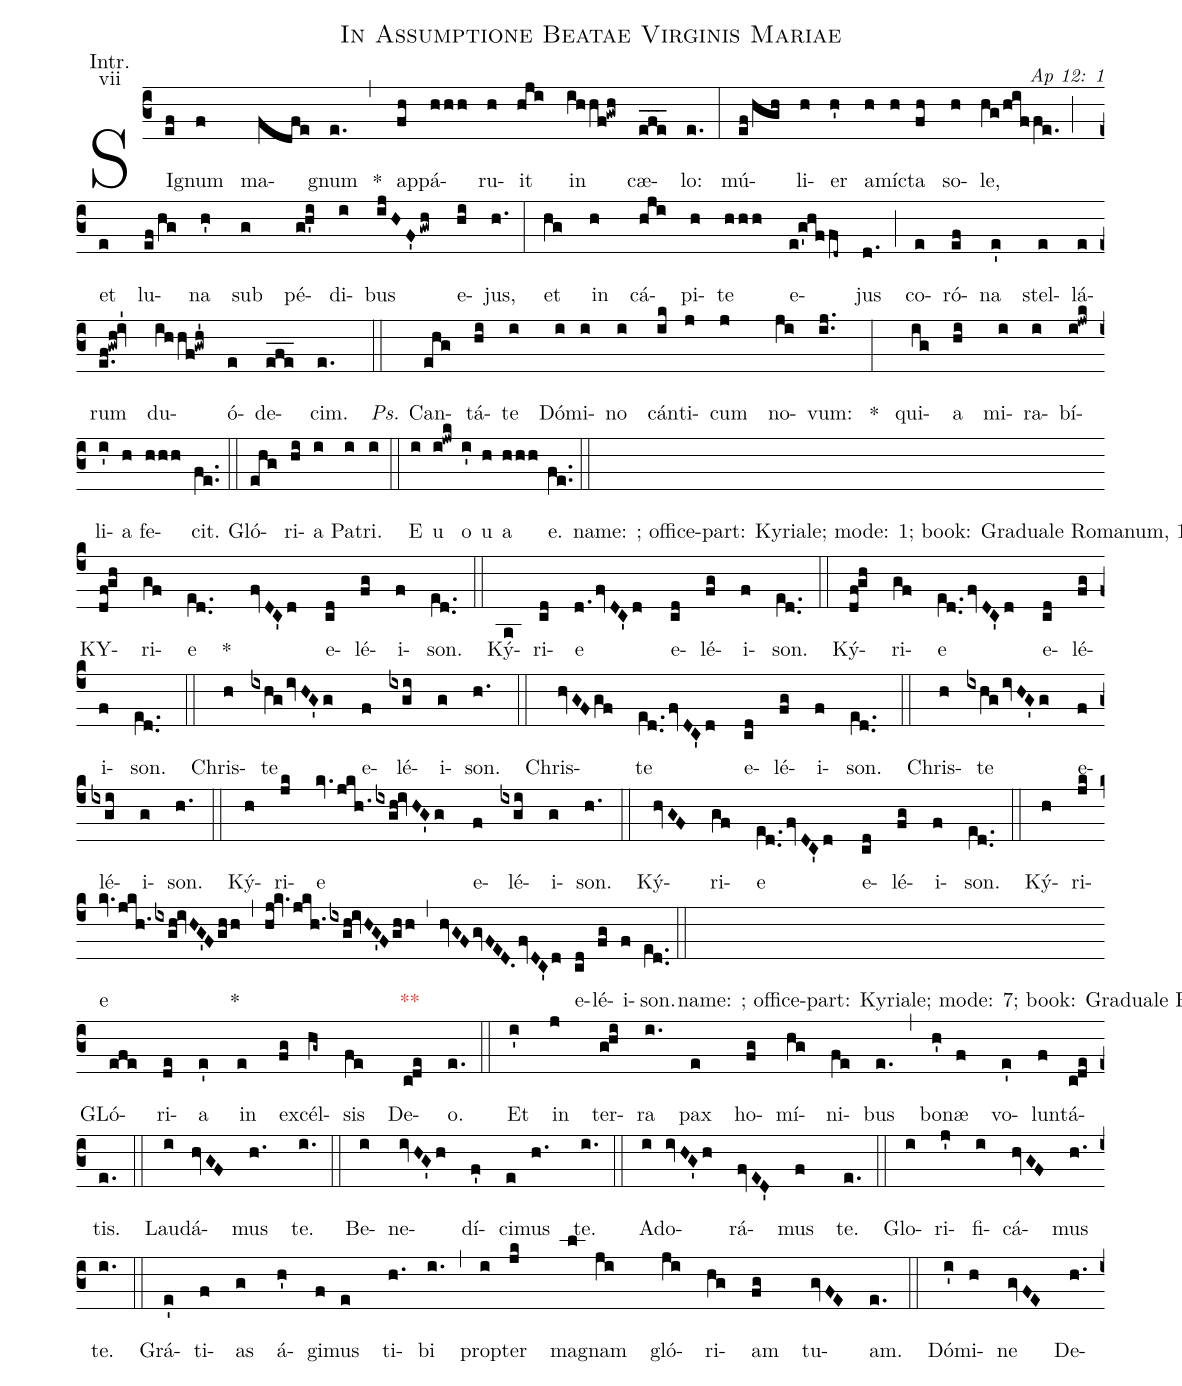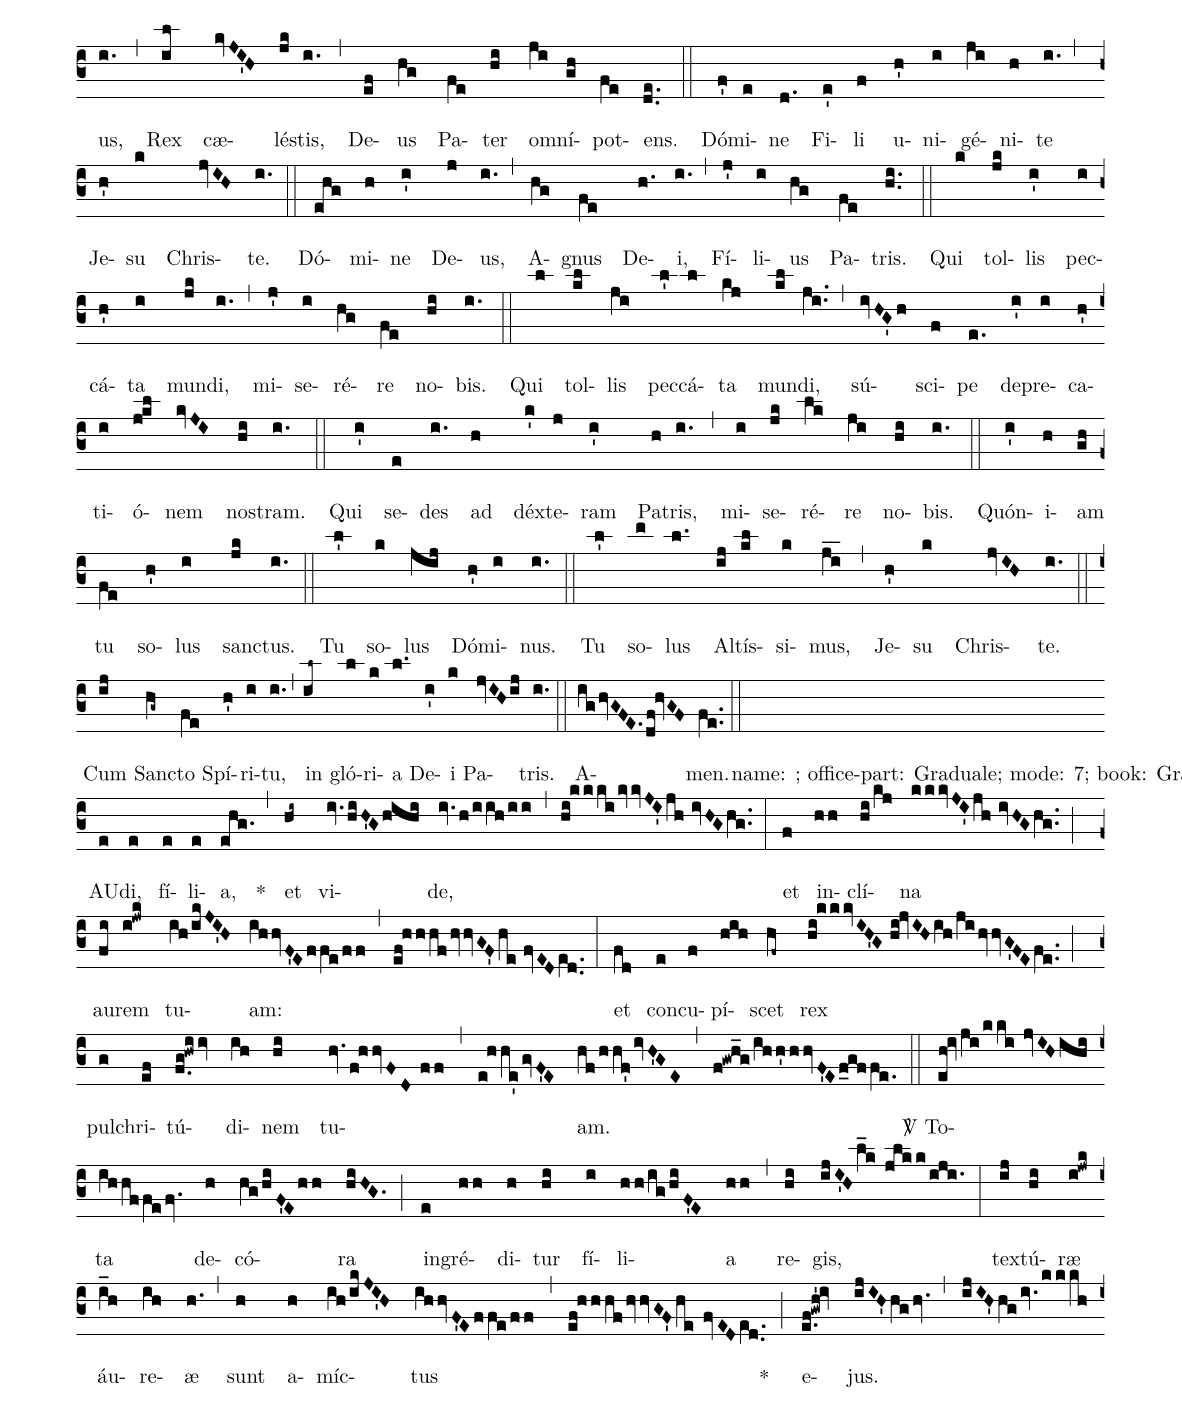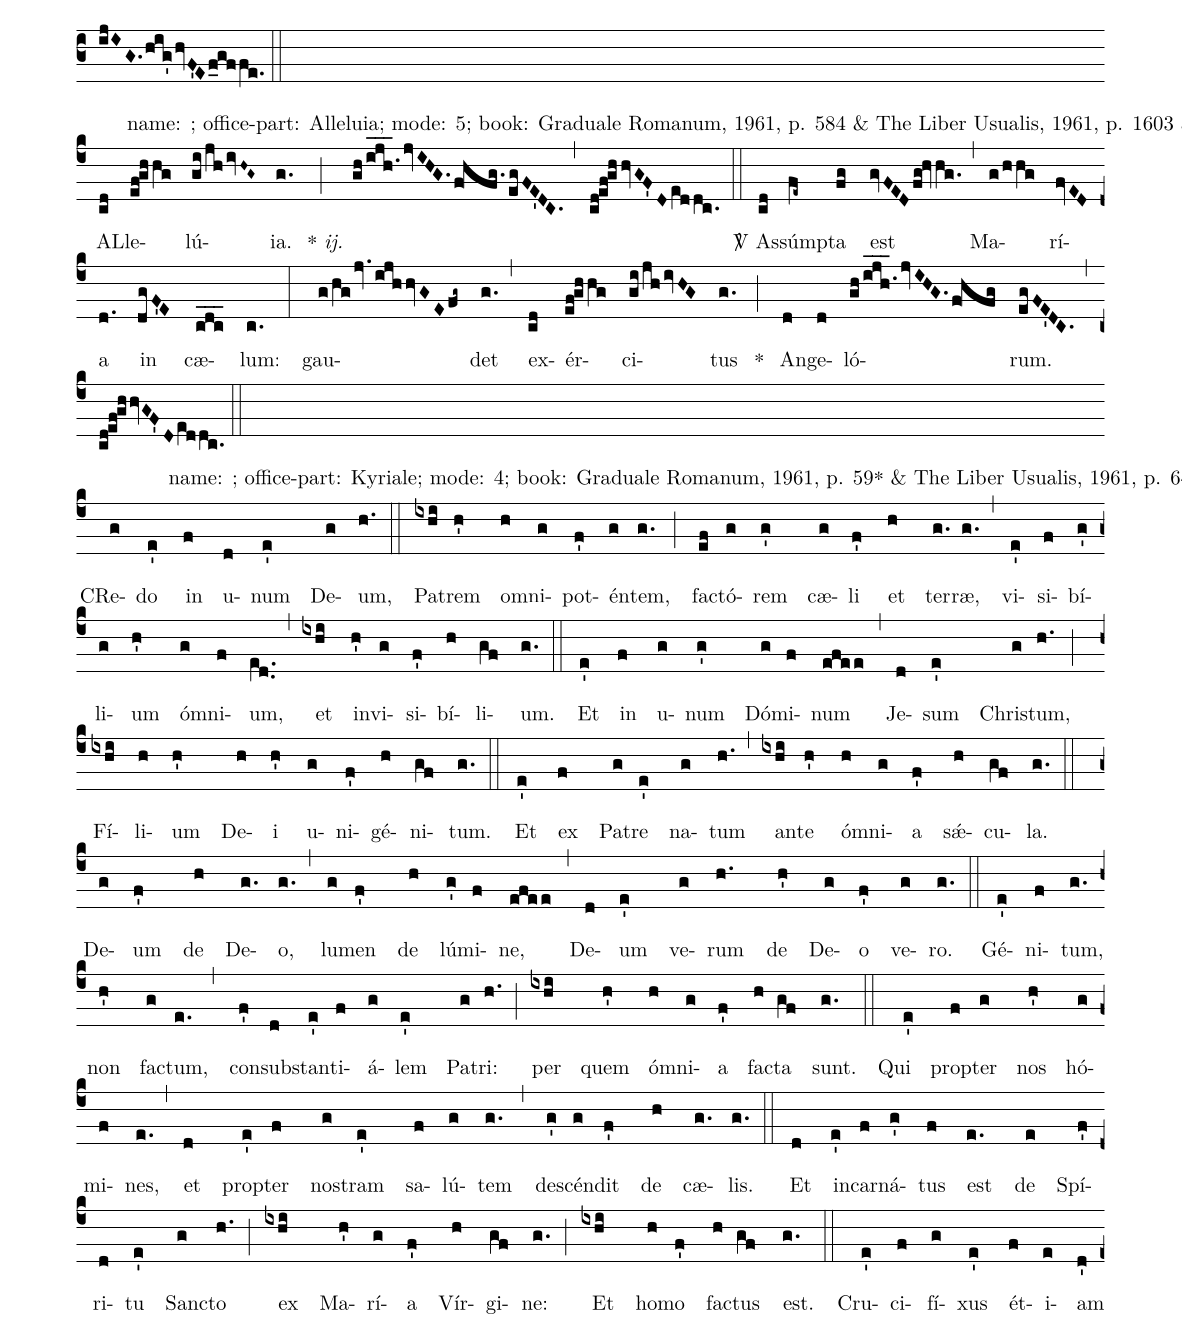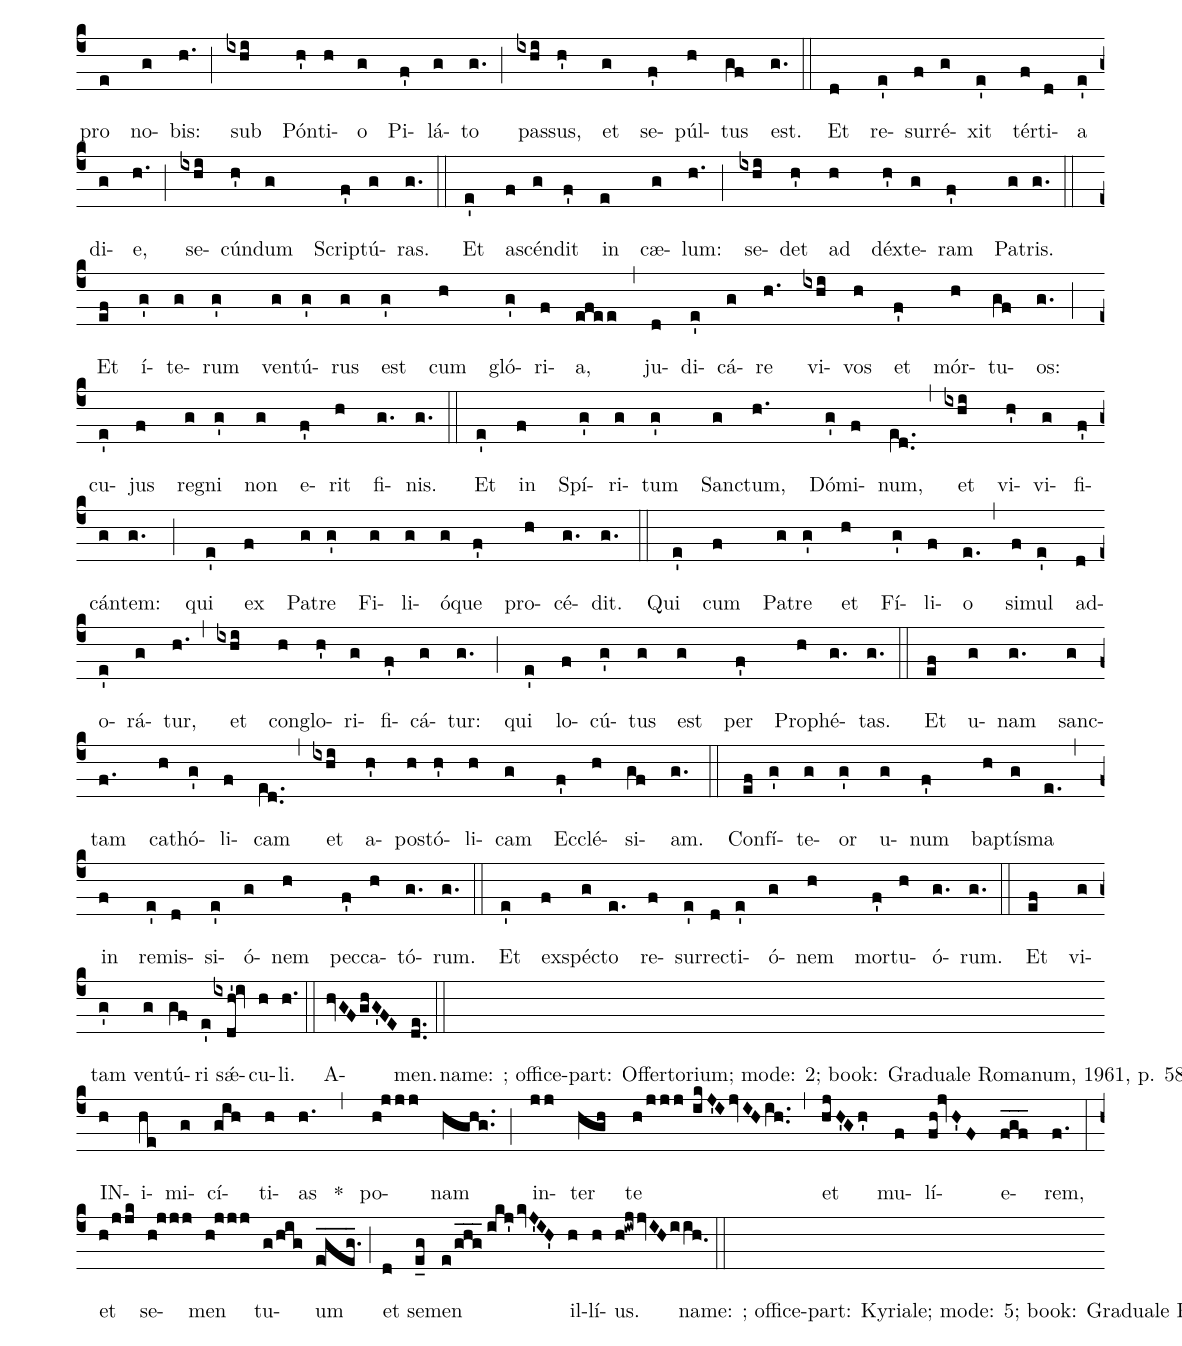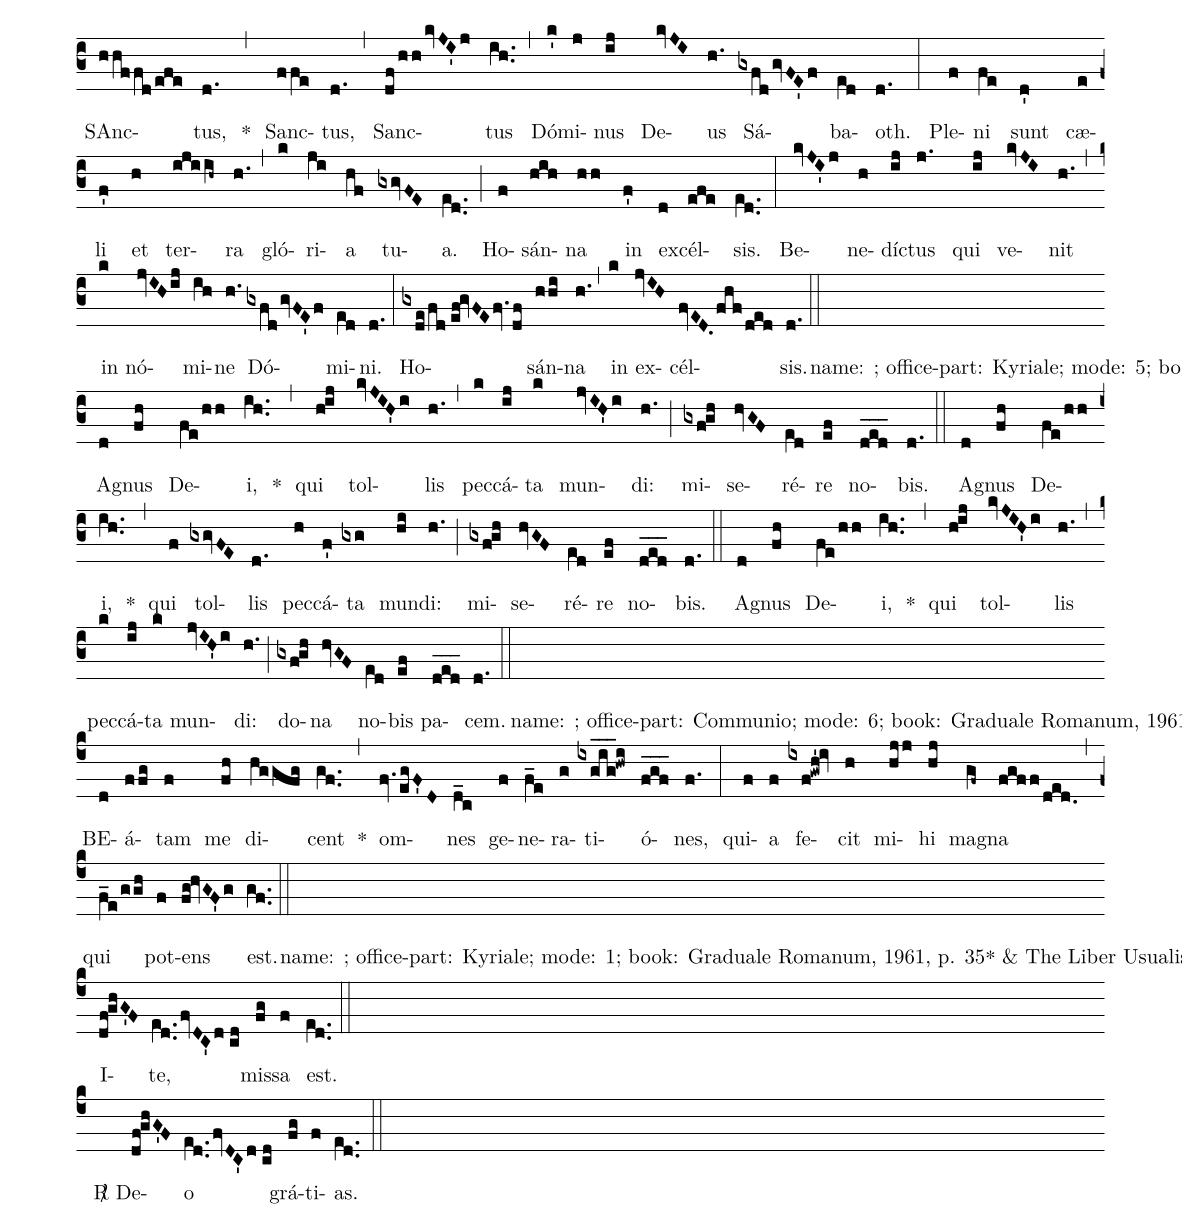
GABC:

name: In Assumptione Beatae Virginis Mariae;
office-part: Introitus;
mode: 7;
commentary: Ap 12: 1;
annotation: Intr.;
annotation: vii;
%%
(c3) SI(ef)gnum(f) ma(fdfe)gnum(e.) *(,) ap(fh)pá(hhh)ru(h)it(hji) in(ihhf!gwh) cæ(efe___)lo:(e.) (:)
mú(ef/hgh)li(h)er(h') a(h)míc(h)ta(fh) so(h)le,(hg/hiffe.) (;) et(e) lu(ef/hg)na(h') sub(g) pé(gh'i)di(i)bus(ijHF'gwh) e(hi)jus,(h.) (:)
et(hg) in(h) cá(hji)pi(h)te(hhh) e(e!g'hffd~)jus(d.) (;) co(e)ró(ef)na(e') stel(e)lá(e)rum(e.f!gwh!iv'1) du(ihhf!gwh')ó(e)de(efe___)cim.(e.) (::)
<i>Ps.</i> C{a}n(ehg)tá(hi)te(i) Dó(i)mi(i)no(i) cán(ik)ti(j)cum(j) no(ji)vum:(ij..) *(:)
qui(ig)a(hi) mi(i)ra(i)bí(i!jwk)li(i')a(h) fe(hhh)cit.(fe..) (::)
Gló(ehg)ri(hi)a(i) Pa(i)tri.(i) (::)
<eu>E(i) u(i!jwk) o(i') u(h) a(hhh) e.</eu>(fe..) (::)

name: ;
office-part: Kyriale;
mode: 1;
book: Graduale Romanum, 1961, p. 32* & The Liber Usualis, 1961, p. 40 & Graduale Romanum, 1974, p. 741 & Chants of the Church, 1956, p. 22 & Gregorian Missal, 1990, p. 106 & Liber cantualis, 1983, p. 45;
transcriber: Andrew Hinkley;
commentary: XII. s.;
annotation: i;
%fontsize: 14;
%font: Crimson;
%width: 7.27;
%height: 11.69;
%%
(c4) KY(df!gh)ri(gf)e(e[ll:1]d..) *() (fvDC'd) e(cd)lé(fg)i(f)son.(e[ll:1]d..) (::)
Ký(a)ri(cd)e(d.fvDC'd) e(cd)lé(fg)i(f)son.(e[ll:1]d..) (::)
Ký(df!gh)ri(gf)e(e[ll:1]d..fvDC'd) e(cd)lé(fg)i(f)son.(e[ll:1]d..) (::)
Chris(h)te(ixhgivHG'g) e(f)lé(ixgi)i(g)son.(h.) (::)
Chris(hvGFgf)te(e[ll:1]d..fvDC'd) e(cd)lé(fg)i(f)son.(e[ll:1]d..) (::)
Chris(h)te(ixhgivHG'g) e(f)lé(ixgi)i(g)son.(h.) (::)
Ký(h)ri(jk)e(kv.jkh.1ixgh!ivHG'g) e(f)lé(ixgi)i(g)son.(h.) (::)
Ký(hvGF)ri(gf)e(e[ll:1]d..fvDC'd) e(cd)lé(fg)i(f)son.(e[ll:1]d..) (::)
Ký(h)ri(jk)e(kv.jkh.1ixgh!ivHG'Fghh) *(,) (hj!kv.jkh.1ixgh!ivHG'Fghh) <c>**</c>(,) (hvGFgvFED.fvDC'd) e(cd)lé(fg)i(f)son.(e[ll:1]d..) (::)

name: ;
office-part: Kyriale;
mode: 7;
book: Graduale Romanum, 1961, p. 32* & The Liber Usualis, 1961, p. 40 & Graduale Romanum, 1974, p. 742 & Chants of the Church, 1956, p. 23 & Gregorian Missal, 1990, p. 107 & Liber cantualis, 1983, p. 46;
transcriber: Andrew Hinkley;
commentary: XI. s.;
annotation: vii;
%fontsize: 14;
%font: Crimson;
%width: 7.27;
%height: 11.69;
%%
(c3) GLó(efe)ri(de)a(e') in(e) ex(fg)cél(hg~)sis(fe) De(cde)o.(e.) (::)
Et(i') in(j) ter(ghi)ra(i.) pax(e) ho(fg)mí(hg)ni(fe)bus(e.) (,) bo(h')næ(f) vo(e')lun(f)tá(cde)tis.(e.) (::)
Lau(i)dá(hvGF)mus(h.) te.(i.) (::)
Be(i)ne(ivHG'h)dí(f')ci(e)mus(h.) te.(i.) (::)
Ad(i)o(ivHG'h)rá(fvED')mus(f) te.(e.) (::)
Glo(i)ri(j')fi(i)cá(hvGF)mus(h.) te.(i.) (::)
Grá(e')ti(f)as(g) á(h')gi(f)mus(e) ti(h.)bi(i.) (,) prop(i)ter(jk) ma(l)gnam(ji) gló(ji)ri(hg)am(fg) tu(gvFE)am.(e.) (::)
Dó(i')mi(h)ne(gvFE) De(h.)us,(i.) (,) Rex(il) cæ(kvJI'H)lés(jk)tis,(i.) (,) De(ef)us(hg) Pa(fe)ter(hi) om(ji)ní(gh)pot(fe)ens.(de..) (::)
Dó(f')mi(e)ne(d.) Fi(e')li(f) u(h')ni(i)gé(ji)ni(h)te(i.) (,) Je(h')su(k) Chris(jvIH)te.(i.) (::)
Dó(ehg)mi(h)ne(i') De(j)us,(i.) (,) A(hg)gnus(fe) De(h.)i,(i.) (,) Fí(j')li(i)us(hg) Pa(fe)tris.(hi..) (::)
Qui(k) tol(jk)lis(i') pec(i)cá(h')ta(i) mun(jk)di,(i.) (,) mi(j')se(i)ré(hg)re(fe) no(hi)bis.(i.) (::)
Qui(l) tol(kl)lis(ji) pec(l')cá(l)ta(kj) mun(kl)di,(ji..) (,) sú(ivHG'h)sci(f)pe(e.) de(i')pre(i)ca(h')ti(i)ó(jkl)nem(kvJI) nos(hi)tram.(i.) (::)
Qui(i') se(e)des(i.) ad(h) déx(k')te(j)ram(i') Pa(h)tris,(i.) (,) mi(i)se(jk)ré(lk)re(ji) no(hi)bis.(i.) (::)
Quón(i')i(h)am(gh) tu(fe) so(h')lus(i) sanc(jk)tus.(i.) (::)
Tu(l') so(k)lus(jij) Dó(h')mi(i)nus.(i.) (::)
Tu(l') so(m)lus(l.) Al(ij)tís(kl)si(k)mus,(ji__) (,) Je(h')su(k) Chris(jvIH)te.(i.) (::)
Cum(ij) Sanc(hg~)to(fe) Spí(h')ri(i)tu,(i.) (,) in(il~) gló(l)ri(k)a(l.) De(i')i(k) Pa(jvIHij)tris.(i.) (::)
A(ighvGFE.df!hvGF)men.(fe..) (::)

name: ;
office-part: Graduale;
mode: 7;
book: Graduale Romanum, 1961, p. 583 & The Liber Usualis, 1961, p. 1602;
transcriber: Andrew Hinkley;
commentary: Ps 44: 11-12, 14;
annotation: Grad.;
annotation: vii;
%fontsize: 14;
%font: Crimson;
%width: 7.27;
%height: 11.69;
%%
(c3) AU(e)di,(e) fí(e)li(e)a,(ehg.) *(,) et(hi~) vi(iv.hiH'Ghihi)de,(iv.h/iih/ii) (,) (hi!kkkikvvJI'jh//ivHGhg..) (:)
et(f) in(hh)clí(hi/kj)na(kkkvJI'jh//ivHGhg..) (;) au(fi)rem(i!jwk) tu(ih/ikJI'H)am:(ihhvF'Effe/ff) (,) (ef!hhhfhvvGF'he//fvEDe[ll:1]d..) (:)
et(fd) con(e)cu(f)pí(hih)scet(hf~) rex(hi!kkkvIH'G//hi!jvIHih/jihvvG'FEfe..) (;) pul(g)chri(ef)tú(f.g!hwiiv)di(ih)nem(hi) tu(hv.f!hhvFD//ff,e!hhe'gvF'E)am.(hf/hhf'ivH'GE) (,) (f!gwh_g/ihh'hhvF'Ef_gffe.) (::)
<sp>V/</sp> T{o}(eh!ivji/kki//jvIHihi)ta(ihhffefv.) de(h)có(hg/hiF'Ehh)ra(hiHG.) (;) in(e)gré(hh)di(h)tur(hi) fí(i)li(hh/ig/hiF'E)a(hh) (,) re(hi)gis,(ijI'H/l_k//jlk/!k/iji.) (:)
tex(ij)tú(hi)ræ(i!jwk) áu(i_h)re(ih)æ(h.) (,) sunt(h) a(h)míc(ih/ikJI'H)tus(ihhvF'Effe/ff) (,) (ef!hhhfhvvGF'he//fvEDe[ll:1]d..) *(;)
e(e.f!gwh'!iv)jus.(ijIH'hghv.) (,) (ijIH'hgiv.kkkh/ijIG.hig'hvF'Ef_gffe.) (::)

name: ;
office-part: Alleluia;
mode: 5;
book: Graduale Romanum, 1961, p. 584 & The Liber Usualis, 1961, p. 1603 & Graduale Romanum, 1974, p. 591 & Gregorian Missal, 1990, p. 658;
transcriber: Andrew Hinkley;
annotation: v;
%font: GaramondPremierPro;
%width: 7.27;
%height: 11.69;
%%
(c4) AL(cd)le(ef!ghhg)lú(gi/jhivH~G~)ia.(g.) {*} <i>ij.</i>(;)
(gh/ijh.1___jvIHG.f!hfg./egFE'DC.) (,) (cd!ef!ghhvGF'D/!e[ll:1]ddc.) (::)
<sp>V/</sp> As(cd)súmp(fe~)ta(fg) est(gvFEDfg!hvhg.) (,) Ma(g/hhg)rí(fvED)a(d.) in(dgF'E) cæ(cdc___)lum:(c.) (:)
gau(g/hgjv.ijh/!hvGEfg~)det(g.) (,) ex(cd)ér(ef!ghhg)ci(gi/jhivHG)tus(g.) *(;) An(d)ge(d)ló(gh/ijh.1___jvIHG.f!hfg)rum.(egFE'DC.) (,) (cd!ef!ghhvGF'De[ll:1]ddc.) (::)

name: ;
office-part: Kyriale;
mode: 4;
book: Graduale Romanum, 1961, p. 59* & The Liber Usualis, 1961, p. 64 & Graduale Romanum, 1974, p. 769 & Chants of the Church, 1956, p. 47 & Gregorian Missal, 1990, p. 134 & Liber cantualis, 1983, p. 22;
transcriber: Andrew Hinkley;
commentary: XI. s.;
annotation: iv;
%font: GaramondPremierPro;
%width: 7.27;
%height: 11.69;
%%
(c4) CRe(g)do(e') in(f) u(d)num(e') De(g)um,(h.) (::)
Pa(ixhi)trem(h') om(h)ni(g)pot(f')én(g)tem,(g.) (;) fac(ef)tó(g)rem(g') cæ(g)li(f') et(h) ter(g.)ræ,(g.) (,) vi(e')si(f)bí(g')li(g)um(h') óm(g)ni(f)um,(e[ll:1]d..) (,) et(ixhi) in(h')vi(g)si(f')bí(h)li(gf)um.(g.) (::)
Et(e') in(f) u(g)num(g') Dó(g)mi(f)num(efee) (,) Je(d)sum(e') Chris(g)tum,(h.) (;) Fí(ixhi)li(h)um(h') De(h)i(h') u(g)ni(f')gé(h)ni(gf)tum.(g.) (::)
Et(e') ex(f) Pa(g)tre(e') na(g)tum(h.) (,) an(ixhi)te(h') óm(h)ni(g)a(f') sǽ(h)cu(gf)la.(g.) (::)
De(g)um(f') de(h) De(g.)o,(g.) (,) lu(g)men(f') de(h) lú(g')mi(f)ne,(efee) (,) De(d)um(e') ve(g)rum(h.) de(h') De(g)o(f') ve(g)ro.(g.) (::)
Gé(e')ni(f)tum,(g.) non(h') fac(g)tum,(e.) (,) con(f')sub(d)stan(e')ti(f)á(g)lem(e') Pa(g)tri:(h.) (;) per(ixhi) quem(h') óm(h)ni(g)a(f') fac(h)ta(gf) sunt.(g.) (::)
Qui(e') prop(f)ter(g) nos(h') hó(g)mi(f)nes,(e.) (,) et(d) prop(e')ter(f) nos(g)tram(e') sa(f)lú(g)tem(g.) (,) de(g')scén(g)dit(f') de(h) cæ(g.)lis.(g.) (::)
Et(d) in(e')car(f)ná(g')tus(f) est(e.) de(e) Spí(f')ri(d)tu(e') Sanc(g)to(h.) (;) ex(ixhi) Ma(h')rí(g)a(f') Vír(h)gi(gf)ne:(g.) (;) Et(ixhi) ho(h)mo(f') fac(h)tus(gf) est.(g.) (::)
Cru(e')ci(f)fí(g)xus(e') ét(f)i(e)am(d') pro(e) no(g)bis:(h.) (;) sub(ixhi) Pón(h')ti(h)o(g) Pi(f')lá(g)to(g.) (;) pas(ixhi)sus,(h') et(g) se(f')púl(h)tus(gf) est.(g.) (::)
Et(d) re(e')sur(f)ré(g)xit(e') tér(f)ti(d)a(e') di(g)e,(h.) (;) se(ixhi)cún(h')dum(g) Scrip(f')tú(g)ras.(g.) (::)
Et(e') a(f)scén(g)dit(f') in(e) cæ(g)lum:(h.) (;) se(ixhi)det(h') ad(h) déx(h')te(g)ram(f') Pa(g)tris.(g.) (::)
Et(ef) í(g')te(g)rum(g') ven(g)tú(g')rus(g) est(g') cum(h) gló(g')ri(f)a,(efee) (,) ju(d)di(e')cá(g)re(h.) vi(ixhi)vos(h) et(f') mór(h)tu(gf)os:(g.) (;) cu(e')jus(f) re(g)gni(g') non(g) e(f')rit(h) fi(g.)nis.(g.) (::)
Et(e') in(f) Spí(g')ri(g)tum(g') Sanc(g)tum,(h.) Dó(g')mi(f)num,(e[ll:1]d..) (,) et(ixhi) vi(h')vi(g)fi(f')cán(g)tem:(g.) (;) qui(e') ex(f) Pa(g)tre(g') Fi(g)li(g)ó(g)que(f') pro(h)cé(g.)dit.(g.) (::)
Qui(e') cum(f) Pa(g)tre(g') et(h) Fí(g')li(f)o(e.) (,) si(f)mul(e') ad(d)o(e')rá(g)tur,(h.) (,) et(ixhi) con(h)glo(h')ri(g)fi(f')cá(g)tur:(g.) (;) qui(e') lo(f)cú(g')tus(g) est(g) per(f') Pro(h)phé(g.)tas.(g.) (::)
Et(ef) u(g)nam(g.) sanc(g)tam(f.) ca(h)thó(g')li(f)cam(e[ll:1]d..) (,) et(ixhi) a(h')pos(h)tó(h')li(h)cam(g) Ec(f')clé(h)si(gf)am.(g.) (::)
Con(ef)fí(g')te(g)or(g') u(g)num(f') bap(h)tís(g)ma(e.) (,) in(f) re(e')mis(d)si(e')ó(g)nem(h) pec(f')ca(h)tó(g.)rum.(g.) (::)
Et(e') ex(f)spéc(g)to(e.) re(f)sur(e')rec(d)ti(e')ó(g)nem(h) mor(f')tu(h)ó(g.)rum.(g.) (::)
Et(ef) vi(g)tam(g') ven(g)tú(gf)ri(e') sǽ(ixdh'!iv)cu(h)li.(h.) (::)
A(hvGFghG'FE)men.(de..) (::)

name: ;
office-part: Offertorium;
mode: 2;
book: Graduale Romanum, 1961, p. 584 & The Liber Usualis, 1961, p. 1603;
transcriber: Andrew Hinkley;
commentary: Gen 3: 15;
annotation: Offert.;
annotation: ii;
%font: GaramondPremierPro;
%width: 7.27;
%height: 11.69;
%%
(c4) IN(h)i(he)mi(g)cí(gih)ti(h)as(h.) *(,) po(h!jjj)nam(hghg..) (;) in(jj)ter(hgh) te(h/jjj//ikJ'I/jvIHih..) (,) et(hjH'Gh') mu(f)lí(fh!jvH'F)e(f_g_f_)rem,(f.) (:)
et(h/jjk) se(h!jjj)men(h!jjj) tu(g/hig)um(e_!g_e_g._) (;) et(d) se(e_g)men(e/ghg___//ikj'kvJ'IH') il(h)lí(h)us.(h!iwjjvIHiih.0) (::)

name: ;
office-part: Kyriale;
mode: 5;
book: Graduale Romanum, 1961, p. 34* & The Liber Usualis, 1961, p. 42 & Graduale Romanum, 1974, p. 743 & Chants of the Church, 1956, p. 25 & Gregorian Missal, 1990, p. 108 & Liber cantualis, 1983, p. 47;
transcriber: Andrew Hinkley;
annotation: v;
%font: GaramondPremierPro;
%width: 7.27;
%height: 11.69;
%%
(c3) SAnc(hhffd/efe)tus,(d.) *(,) Sanc(ffe)tus,(d.) (,) Sanc(df/hhkvJI'j)tus(ih..) (,) Dó(k')mi(j)nus(ij) De(kvJI)us(h.) Sá(gxfdgvFE'f)ba(e[ll:1]d)oth.(d.) (:)
Ple(f)ni(fe) sunt(d') cæ(e)li(f') et(h) ter(ijiih~)ra(h.) (,) gló(k)ri(ji)a(hf) tu(gxgvFE)a.(e[ll:1]d..) (;) Ho(f)sán(hih)na(hh) in(f') ex(d)cél(efe)sis.(e[ll:1]d..) (:)
Be(kvJI'j)ne(h)díc(ij)tus(j.) qui(ij) ve(kvJI)nit(h.) (,) in(k) nó(jvIHij)mi(ih)ne(h.) Dó(gxfdgvFE'f)mi(e[ll:1]d)ni.(d.) (:)
Ho(gxde/fd//ef!gvFEfv.df)sán(hhi)na(h.) (,) in(k) ex(jvIH)cél(fvED.fhf/ded)sis.(d.) (::)

name: ;
office-part: Kyriale;
mode: 5;
book: Graduale Romanum, 1961, p. 34* & The Liber Usualis, 1961, p. 42 & Graduale Romanum, 1974, p. 744 & Chants of the Church, 1956, p. 25 & Gregorian Missal, 1990, p. 109 & Liber cantualis, 1983, p. 48;
transcriber: Andrew Hinkley;
annotation: v;
%font: GaramondPremierPro;
%width: 7.27;
%height: 11.69;
%%
(c3) A(d)gnus(fh) De(fe/hh)i,(ih..) *(,) qui(hij) tol(kvJIH'i)lis(h.) (,) pec(k)cá(ij)ta(k) mun(jvIH'i)di:(h.) (;) mi(gxfgh)se(hvGF)ré(e[ll:1]d)re(ef) no(d_e_d_)bis.(d.) (::)
A(d)gnus(fh) De(fe/hh)i,(ih..) *(,) qui(f) tol(gxgvFE)lis(d.) pec(h)cá(f')ta(gxg) mun(hi)di:(h.) (;) mi(gxfgh)se(hvGF)ré(e[ll:1]d)re(ef) no(d_e_d_)bis.(d.) (::)
A(d)gnus(fh) De(fe/hh)i,(ih..) *(,) qui(hij) tol(kvJIH'i)lis(h.) (,) pec(k)cá(ij)ta(k) mun(jvIH'i)di:(h.) (;) do(gxfgh)na(hvGF) no(e[ll:1]d)bis(ef) pa(d_e_d_)cem.(d.) (::)

name: ;
office-part: Communio;
mode: 6;
book: Graduale Romanum, 1961, p. 584 & The Liber Usualis, 1961, p. 1604 & Graduale Romanum, 1974, p. 592 & Gregorian Missal, 1990, p. 660;
transcriber: Andrew Hinkley;
commentary: Luc 1: 48-49;
annotation: Comm.;
annotation: vi;
%font: GaramondPremierPro;
%width: 7.27;
%height: 11.69;
%%
(c4) BE(d)á(ffg)tam(f) me(fh) di(hggfg)cent(gf..) *(,) om(fv.egF'D)nes(d_c) ge(f)ne(f_e)ra(g)ti(ixg_i_g_!hwi)ó(f_g_f_)nes,(f.) (:)
qui(f)a(f) fe(ixf!gwh'!iv)cit(h) mi(hjj)hi(hj) ma(gf~)gna(fgff/ded.) (,) qui(f_e/ggh) pot(f)ens(fg!hvGF'g) est.(gf..) (::)

name: ;
office-part: Kyriale;
mode: 1;
book: Graduale Romanum, 1961, p. 35* & The Liber Usualis, 1961, p. 43 & Chants of the Church, 1956, p. 26;
transcriber: Andrew Hinkley;
annotation: i;
%font: GaramondPremierPro;
%width: 7.27;
%height: 11.69;
%%
(c4) I(df!ghG'F)te,(e[ll:1]d..fvDC'd//cd) mis(fg)sa(f) est.(e[ll:1]d..) (::)
(Z-)
~~<sp>R/</sp> D{e}(df!ghG'F)o(e[ll:1]d..fvDC'd//cd) grá(fg)ti(f)as.(e[ll:1]d..) (::)
